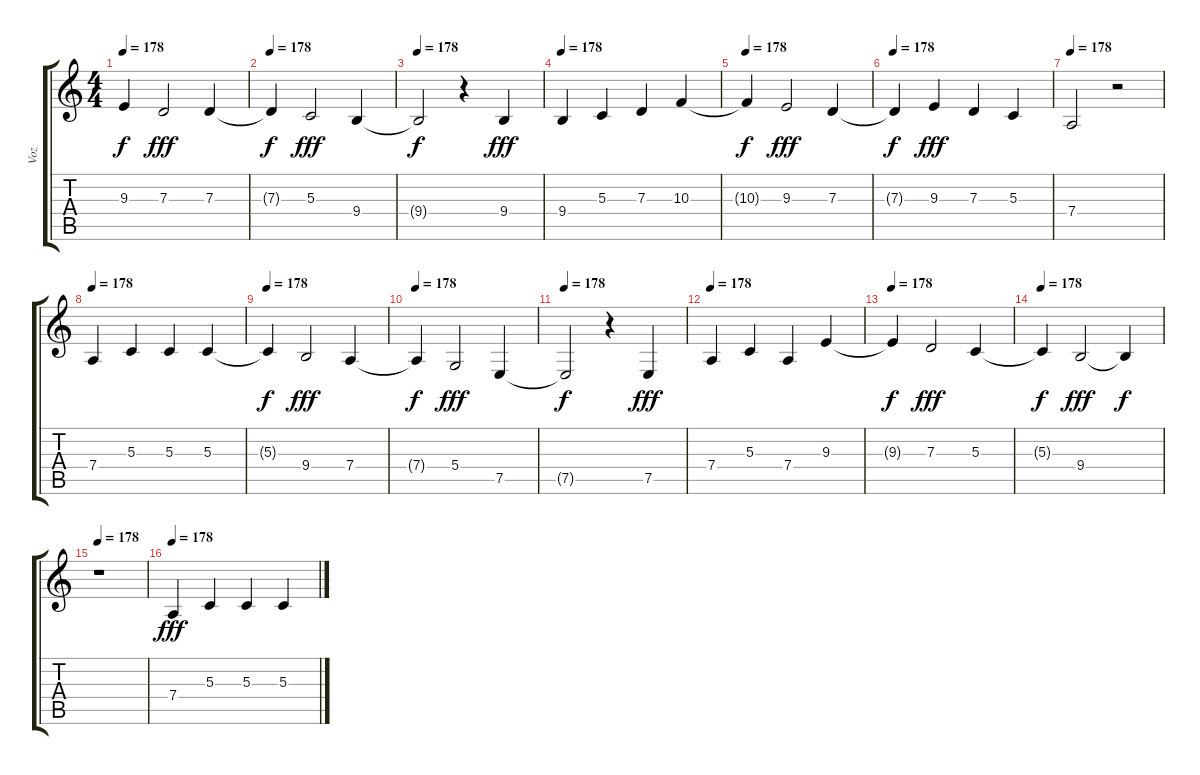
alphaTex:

\track ("Voz" "Voz") {instrument lead1square}
\staff {score tabs}
\tuning (E4 B3 G3 D3 A2 E2) {hide}
\ts (4 4)
\tempo 178
\clef g2
\ks c
9.3{t}.4{dy f} 7.3.2{dy fff} 7.3.4 |
\tempo 178
7.3{t}.4{dy f} 5.3.2{dy fff} 9.4.4 |
\tempo 178
9.4{t}.2{dy f} r.4 9.4.4{dy fff} |
\tempo 178
9.4.4 5.3.4 7.3.4 10.3.4 |
\tempo 178
10.3{t}.4{dy f} 9.3.2{dy fff} 7.3.4 |
\tempo 178
7.3{t}.4{dy f} 9.3.4{dy fff} 7.3.4 5.3.4 |
\tempo 178
7.4.2 r.2 |
\tempo 178
7.4.4 5.3.4 5.3.4 5.3.4 |
\tempo 178
5.3{t}.4{dy f} 9.4.2{dy fff} 7.4.4 |
\tempo 178
7.4{t}.4{dy f} 5.4.2{dy fff} 7.5.4 |
\tempo 178
7.5{t}.2{dy f} r.4 7.5.4{dy fff} |
\tempo 178
7.4.4 5.3.4 7.4.4 9.3.4 |
\tempo 178
9.3{t}.4{dy f} 7.3.2{dy fff} 5.3.4 |
\tempo 178
5.3{t}.4{dy f} 9.4.2{dy fff} 9.4{t}.4{dy f} |
\tempo 178
r.1 |
\tempo 178
7.4.4{dy fff} 5.3.4 5.3.4 5.3.4
